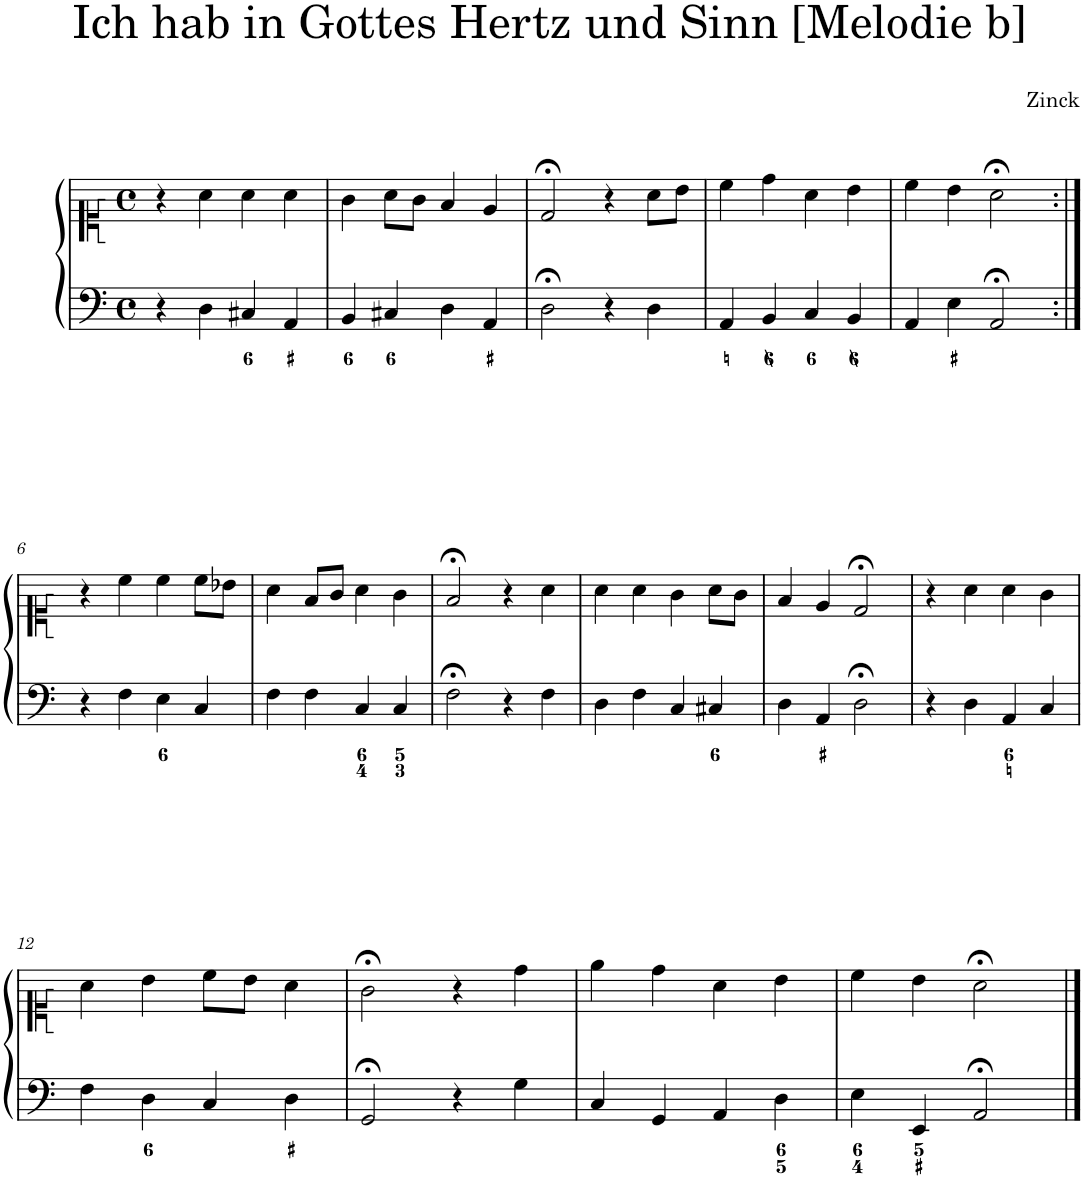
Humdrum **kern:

**kern	**kern
*part1	*part1
*staff2	*staff1
*I"Piano	*
*I'Pno.	*
*clefF4	*clefC1
*k[]	*k[]
*M4/4	*M4/4
*met(c)	*met(c)
=1	=1
4r	4r
4D\	4a\
4C#X/	4a\
4AA/	4a\
=2	=2
4BB/	4g\
4C#X/	8a\L
.	8g\J
4D\	4f/
4AA/	4e/
=3	=3
2D;<\	2d;</
4r	4r
4D\	8a\L
.	8b\J
=4	=4
4AA/	4cc\
4BB/	4dd\
4C/	4a\
4BB/	4b\
=5	=5
4AA/	4cc\
4E\	4b\
2AA;</	2a;<\
!!LO:LB:g=z
=6:|!	=6:|!
4r	4r
4F\	4cc\
4E\	4cc\
4C/	8cc\L
.	8b-X\J
=7	=7
4F\	4a\
4F\	8f/L
.	8g/J
4C/	4a\
4C/	4g\
=8	=8
2F;<\	2f;</
4r	4r
4F\	4a\
=9	=9
4D\	4a\
4F\	4a\
4C/	4g\
4C#X/	8a\L
.	8g\J
=10	=10
4D\	4f/
4AA/	4e/
2D;<\	2d;</
=11	=11
4r	4r
4D\	4a\
4AA/	4a\
4C/	4g\
!!LO:LB:g=z
=12	=12
4F\	4a\
4D\	4b\
4C/	8cc\L
.	8b\J
4D\	4a\
=13	=13
2GG;</	2g;<\
4r	4r
4G\	4dd\
=14	=14
4C/	4ee\
4GG/	4dd\
4AA/	4a\
4D\	4b\
=15	=15
4E\	4cc\
4EE/	4b\
2AA;</	2a;<\
==	==
*-	*-
